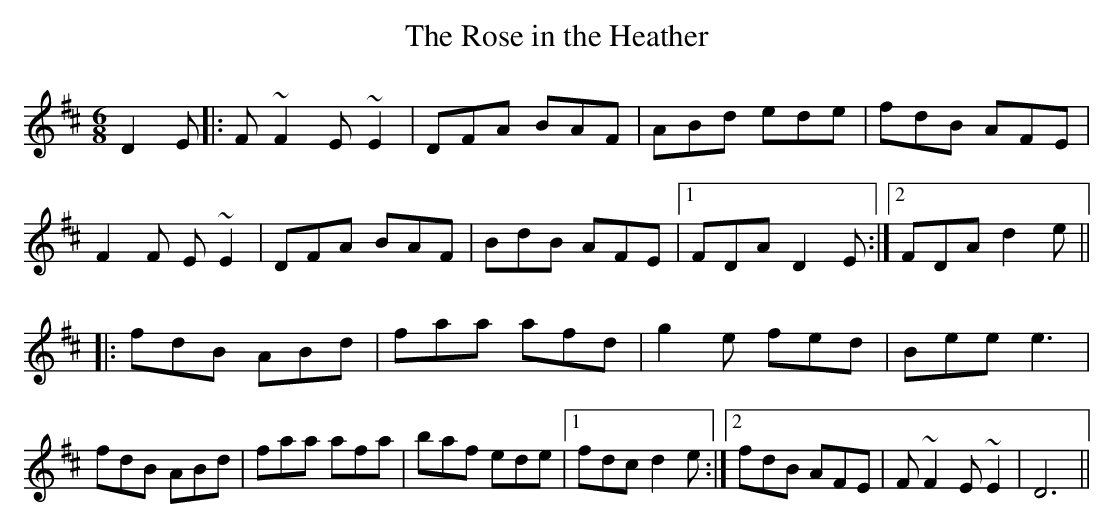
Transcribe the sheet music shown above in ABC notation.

X:1
T:The Rose in the Heather
M:6/8
K:D
D2E|:F~F2 E~E2|DFA BAF|ABd ede|fdB AFE|
F2F E~E2|DFA BAF|BdB AFE|1 FDA D2E:|2 FDA d2e||
|:fdB ABd|faa afd|g2e fed|Bee e3|
fdB ABd|faa afa|baf ede|1 fdc d2e:|2 fdB AFE|F~F2 E~E2|D6||
